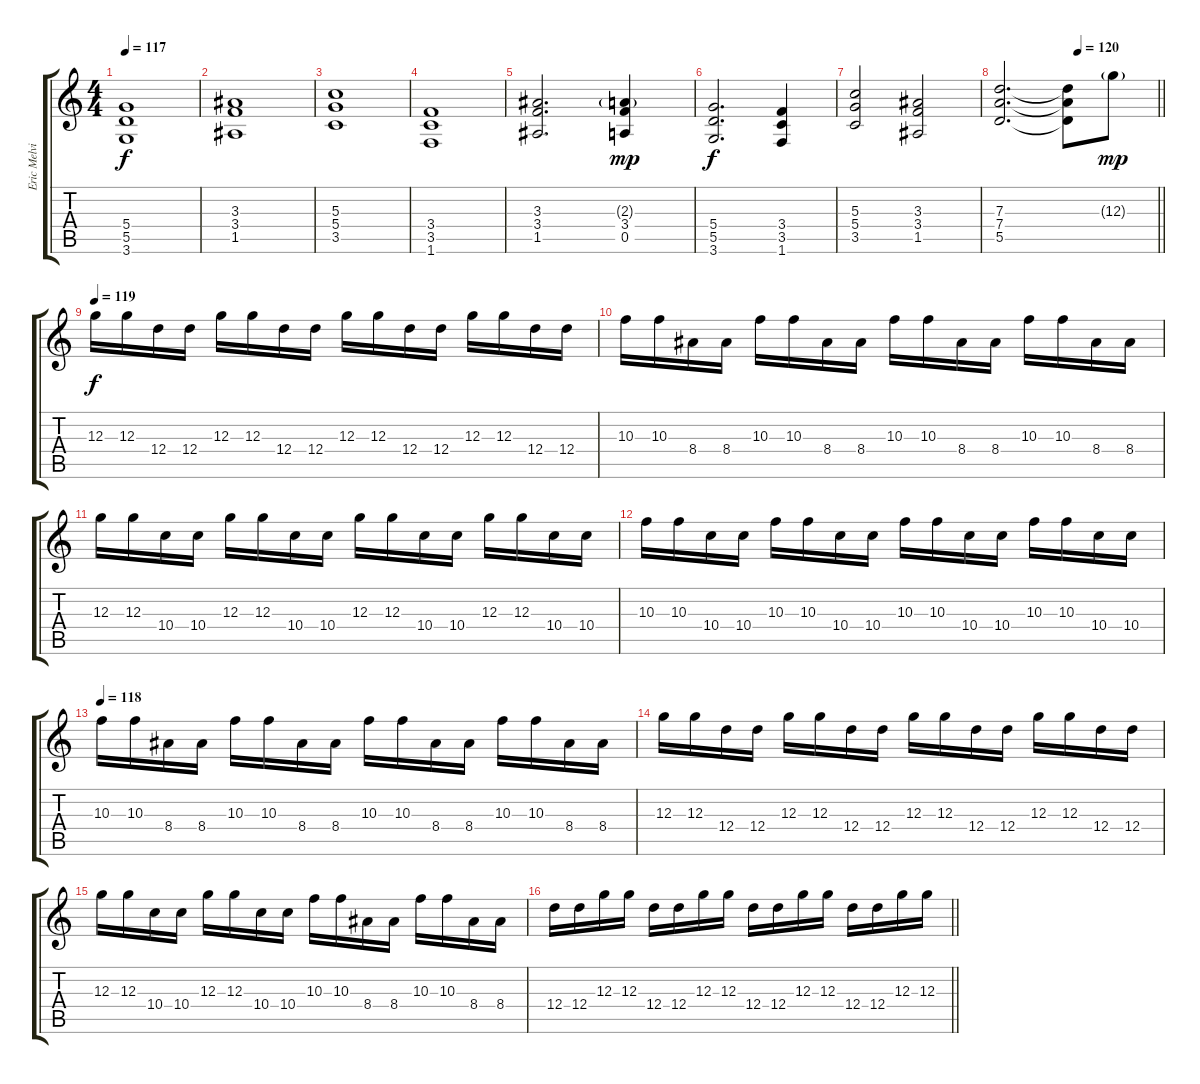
\track ("Eric Melvin" "Eric Melvi") {instrument distortionguitar}
\staff {score tabs}
\tuning (E4 B3 G3 D3 A2 E2) {hide}
\ts (4 4)
\section ("" "")
\tempo 117
\clef g2
\ks c
(5.4 5.5 3.6).1{dy f} |
(3.3 3.4 1.5).1 |
(5.3 5.4 3.5).1 |
(3.4 3.5 1.6).1 |
(3.3 3.4 1.5).2{d} (2.3{g} 3.4 0.5).4{dy mp} |
(5.4 5.5 3.6).2{d dy f} (3.4 3.5 1.6).4 |
(5.3 5.4 3.5).2 (3.3 3.4 1.5).2 |
\tempo (120 0.5)
\barLineRight lightlight
(7.3 7.4 5.5).2{d} (7.3{t} 7.4{t} 5.5{t}).8 12.3{g}.8{dy mp} |
\tempo 119
12.3.16{dy f} 12.3.16 12.4.16 12.4.16 12.3.16 12.3.16 12.4.16 12.4.16 12.3.16 12.3.16 12.4.16 12.4.16 12.3.16 12.3.16 12.4.16 12.4.16 |
10.3.16 10.3.16 8.4.16 8.4.16 10.3.16 10.3.16 8.4.16 8.4.16 10.3.16 10.3.16 8.4.16 8.4.16 10.3.16 10.3.16 8.4.16 8.4.16 |
12.3.16 12.3.16 10.4.16 10.4.16 12.3.16 12.3.16 10.4.16 10.4.16 12.3.16 12.3.16 10.4.16 10.4.16 12.3.16 12.3.16 10.4.16 10.4.16 |
10.3.16 10.3.16 10.4.16 10.4.16 10.3.16 10.3.16 10.4.16 10.4.16 10.3.16 10.3.16 10.4.16 10.4.16 10.3.16 10.3.16 10.4.16 10.4.16 |
\tempo 118
10.3.16 10.3.16 8.4.16 8.4.16 10.3.16 10.3.16 8.4.16 8.4.16 10.3.16 10.3.16 8.4.16 8.4.16 10.3.16 10.3.16 8.4.16 8.4.16 |
12.3.16 12.3.16 12.4.16 12.4.16 12.3.16 12.3.16 12.4.16 12.4.16 12.3.16 12.3.16 12.4.16 12.4.16 12.3.16 12.3.16 12.4.16 12.4.16 |
12.3.16 12.3.16 10.4.16 10.4.16 12.3.16 12.3.16 10.4.16 10.4.16 10.3.16 10.3.16 8.4.16 8.4.16 10.3.16 10.3.16 8.4.16 8.4.16 |
\barLineRight lightlight
12.4.16 12.4.16 12.3.16 12.3.16 12.4.16 12.4.16 12.3.16 12.3.16 12.4.16 12.4.16 12.3.16 12.3.16 12.4.16 12.4.16 12.3.16 12.3.16
